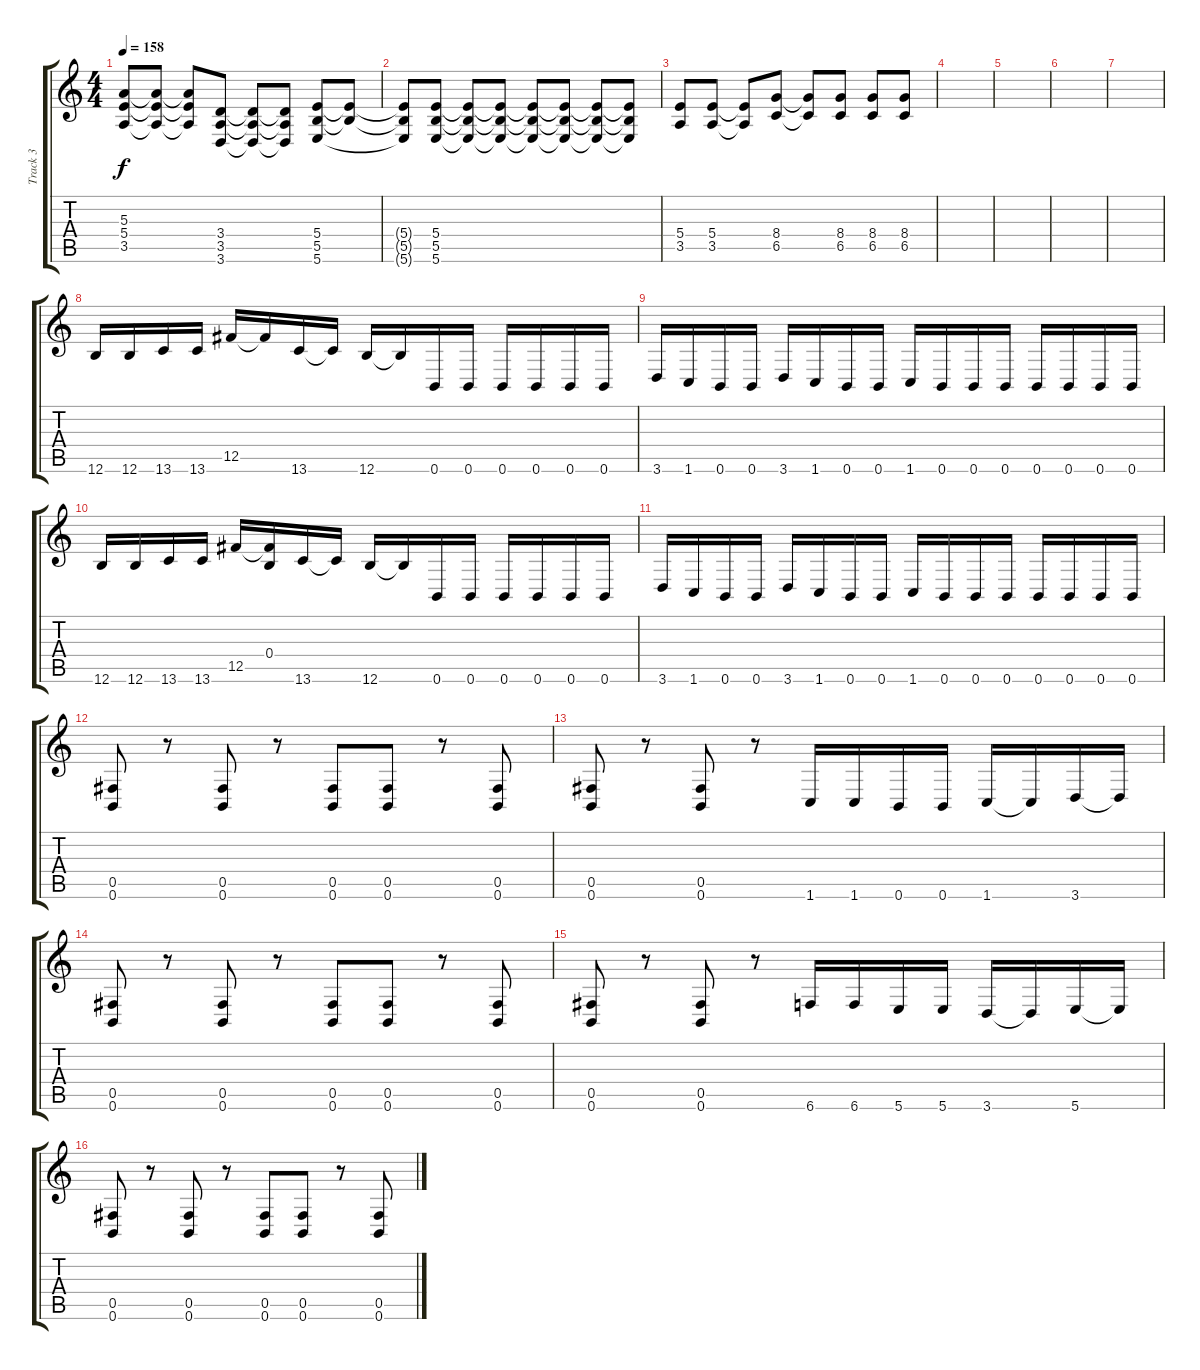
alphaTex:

\track ("Track 3" "Track 3") {instrument distortionguitar}
\staff {score tabs}
\tuning (Db4 Ab3 E3 B2 Gb2 B1) {hide}
\ts (4 4)
\tempo 158
\clef g2
\ks c
(5.3 5.4 3.5).8{dy f} (5.3{t} 5.4{t} 3.5{t}).8 (5.3{t} 5.4{t} 3.5{t}).8 (3.4 3.5 3.6).8 (3.4{t} 3.5{t} 3.6{t}).8 (3.4{t} 3.5{t} 3.6{t}).8 (5.4 5.5 5.6).8 (5.4{t} 5.5{t}).8 |
(5.4{t} 5.5{t} 5.6{t}).8 (5.4 5.5 5.6).8 (5.4{t} 5.5{t} 5.6{t}).8 (5.4{t} 5.5{t} 5.6{t}).8 (5.4{t} 5.5{t} 5.6{t}).8 (5.4{t} 5.5{t} 5.6{t}).8 (5.4{t} 5.5{t} 5.6{t}).8 (5.4{t} 5.5{t} 5.6{t}).8 |
(5.4 3.5).8 (5.4 3.5).8 (5.4{t} 3.5{t}).8 (8.4 6.5).8 (8.4{t} 6.5{t}).8 (8.4 6.5).8 (8.4 6.5).8 (8.4 6.5).8 |
|
|
|
|
12.6.16{volume 14} 12.6.16 13.6.16 13.6.16 12.5.16 12.5{t}.16 13.6.16 13.6{t}.16 12.6.16 12.6{t}.16 0.6.16 0.6.16 0.6.16 0.6.16 0.6.16 0.6.16 |
3.6.16 1.6.16 0.6.16 0.6.16 3.6.16 1.6.16 0.6.16 0.6.16 1.6.16 0.6.16 0.6.16 0.6.16 0.6.16 0.6.16 0.6.16 0.6.16 |
12.6.16 12.6.16 13.6.16 13.6.16 12.5.16 (0.4 12.5{t}).16 13.6.16 13.6{t}.16 12.6.16 12.6{t}.16 0.6.16 0.6.16 0.6.16 0.6.16 0.6.16 0.6.16 |
3.6.16 1.6.16 0.6.16 0.6.16 3.6.16 1.6.16 0.6.16 0.6.16 1.6.16 0.6.16 0.6.16 0.6.16 0.6.16 0.6.16 0.6.16 0.6.16 |
(0.5 0.6).8 r.8 (0.5 0.6).8 r.8 (0.5 0.6).8 (0.5 0.6).8 r.8 (0.5 0.6).8 |
(0.5 0.6).8 r.8 (0.5 0.6).8 r.8 1.6.16 1.6.16 0.6.16 0.6.16 1.6.16 1.6{t}.16 3.6.16 3.6{t}.16 |
(0.5 0.6).8 r.8 (0.5 0.6).8 r.8 (0.5 0.6).8 (0.5 0.6).8 r.8 (0.5 0.6).8 |
(0.5 0.6).8 r.8 (0.5 0.6).8 r.8 6.6.16 6.6.16 5.6.16 5.6.16 3.6.16 3.6{t}.16 5.6.16 5.6{t}.16 |
(0.5 0.6).8 r.8 (0.5 0.6).8 r.8 (0.5 0.6).8 (0.5 0.6).8 r.8 (0.5 0.6).8
